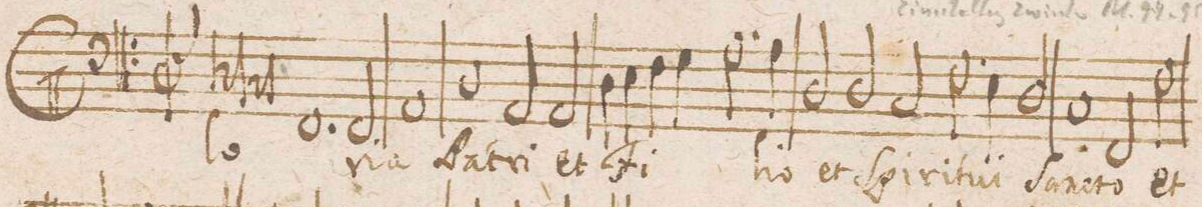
**kern	**text
*I"BASSVS	*
*clefF4	*
*k[]	*
*M2/1	*
1D\	Glo-
1C/	.
*Xlig	*
=2-	=2-
1.FF/	.
2FF/	-ri-
=3-	=3-
1AA/	-a
1D\	Pa-
=4-	=4-
2AA/	-tri
2AA/	et
4D\	Fi-
4E\	.
4F\	.
4G\	.
=5-	=5-
2.A\	-li-
4A\	-o
2D/	et
2D/	Spi-
=6-	=6-
2C/	-ri-
2.F\	-tu-
4E\	-i
2D/	San-
=7-	=7-
1C/	.
2FF/	-cto
2F\	et
=8-	=8-
*-	*-
